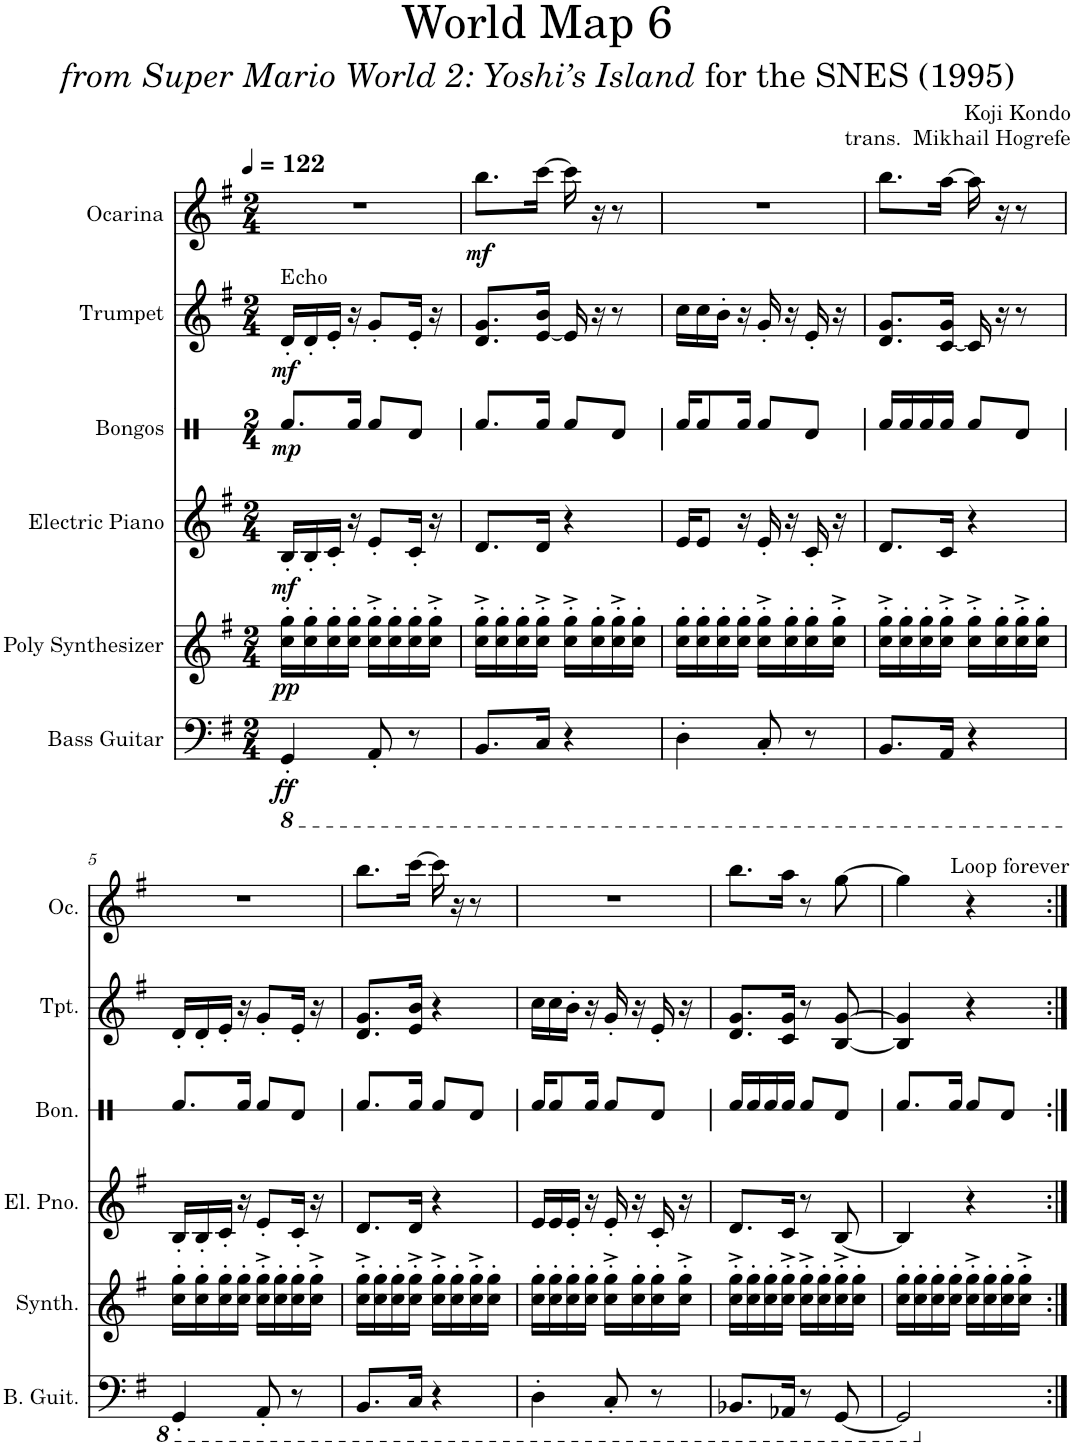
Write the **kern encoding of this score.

**kern	**dynam	**kern	**dynam	**kern	**dynam	**kern	**dynam	**kern	**dynam	**kern	**dynam	**kern	**dynam
*part7	*part7	*part6	*part6	*part5	*part5	*part4	*part4	*part3	*part3	*part2	*part2	*part1	*part1
*staff7	*staff7	*staff6	*staff6	*staff5	*staff5	*staff4	*staff4	*staff3	*staff3	*staff2	*staff2	*staff1	*staff1
*I"Bass Guitar	*	*I"Poly Synthesizer	*	*I"Electric Piano	*	*I"Bongos	*	*I"Trumpet	*	*I"Trumpet	*	*I"Ocarina	*
*I'B. Guit.	*	*I'Synth.	*	*I'El. Pno.	*	*I'Bon.	*	*I'Tpt.	*	*I'Tpt.	*	*I'Oc.	*
*	*	*	*	*	*	*stria1	*	*stria5	*	*	*	*	*
*clefF4	*	*clefG2	*	*clefG2	*	*clefX	*	*clefG2	*	*clefG2	*	*clefG2	*
*	*	*	*	*	*	*	*	*Trd1c2	*	*Trd1c2	*	*	*
*k[f#]	*	*k[f#]	*	*k[f#]	*	*k[]	*	*k[f#]	*	*k[f#]	*	*k[f#]	*
*M2/4	*	*M2/4	*	*M2/4	*	*M2/4	*	*M2/4	*	*M2/4	*	*M2/4	*
*MM122	*	*MM122	*	*MM122	*	*MM122	*	*MM122	*	*MM122	*	*MM122	*
*8ba	*	*	*	*	*	*	*	*	*	*	*	*	*
=1	=1	=1	=1	=1	=1	=1	=1	=1	=1	=1	=1	=1	=1
!	!	!	!	!	!	!	!	!	!	!LO:TX:a:t=Echo	!	!	!
!	!LO:DY:b	!	!LO:DY:b	!	!LO:DY:b	!	!LO:DY:b	!	!	!	!LO:DY:b	!	!
4GGG'/	ff	16cc\' 16gg\'LL	pp	16B'/LL	mf	8.Rf/L	mp	32r	.	16d'/LL	mf	2r	.
!	!	!	!	!	!	!	!	!	!LO:DY:b	!	!	!	!
.	.	.	.	.	.	.	.	16d'/LL	mp	.	.	.	.
.	.	16cc\' 16gg\'	.	16B'/	.	.	.	.	.	16d'/	.	.	.
.	.	.	.	.	.	.	.	16d'/	.	.	.	.	.
.	.	16cc\' 16gg\'	.	16c'/JJ	.	.	.	.	.	16e'/JJ	.	.	.
.	.	.	.	.	.	.	.	16e'/JJ	.	.	.	.	.
.	.	16cc\' 16gg\'JJ	.	16r	.	16Rf/Jk	.	.	.	16r	.	.	.
.	.	.	.	.	.	.	.	16r	.	.	.	.	.
8AAA'/	.	16cc\'^ 16gg\'^LL	.	8e'/L	.	8Rf/L	.	.	.	8g'/L	.	.	.
.	.	.	.	.	.	.	.	8g'/L	.	.	.	.	.
.	.	16cc\' 16gg\'	.	.	.	.	.	.	.	.	.	.	.
8r	.	16cc\' 16gg\'	.	16c'/Jk	.	8Rd/J	.	.	.	16e'/Jk	.	.	.
.	.	.	.	.	.	.	.	16e'/Jk	.	.	.	.	.
.	.	16cc\'^ 16gg\'^JJ	.	16r	.	.	.	.	.	16r	.	.	.
.	.	.	.	.	.	.	.	32r	.	.	.	.	.
=2	=2	=2	=2	=2	=2	=2	=2	=2	=2	=2	=2	=2	=2
!	!	!	!	!	!	!	!	!	!	!	!	!	!LO:DY:b
8.BBB/L	.	16cc\'^ 16gg\'^LL	.	8.d/L	.	8.Rf/L	.	32r	.	8.d/ 8.g/L	.	8.bb\L	mf
.	.	.	.	.	.	.	.	8.g/L	.	.	.	.	.
.	.	16cc\' 16gg\'	.	.	.	.	.	.	.	.	.	.	.
.	.	16cc\' 16gg\'	.	.	.	.	.	.	.	.	.	.	.
16CC/Jk	.	16cc\'^ 16gg\'^JJ	.	16d/Jk	.	16Rf/Jk	.	.	.	[16e/ 16b/Jk	.	[16ccc\Jk	.
.	.	.	.	.	.	.	.	16b/Jk	.	.	.	.	.
4r	.	16cc\'^ 16gg\'^LL	.	4r	.	8Rf/L	.	.	.	16e/]	.	16ccc\]	.
!	!	!	!	!	!	!	!	!LO:N:vis=8	!	!	!	!	!
.	.	.	.	.	.	.	.	8..r	.	.	.	.	.
.	.	16cc\' 16gg\'	.	.	.	.	.	.	.	16r	.	16r	.
.	.	16cc\'^ 16gg\'^	.	.	.	8Rd/J	.	.	.	8r	.	8r	.
.	.	16cc\' 16gg\'JJ	.	.	.	.	.	.	.	.	.	.	.
=3	=3	=3	=3	=3	=3	=3	=3	=3	=3	=3	=3	=3	=3
4DD'\	.	16cc\' 16gg\'LL	.	16e/KL	.	16Rf/KL	.	32r	.	16cc\LL	.	2r	.
.	.	.	.	.	.	.	.	16cc\LL	.	.	.	.	.
.	.	16cc\' 16gg\'	.	8e/J	.	8Rf/	.	.	.	16cc\	.	.	.
.	.	.	.	.	.	.	.	16cc\	.	.	.	.	.
.	.	16cc\' 16gg\'	.	.	.	.	.	.	.	16b'\JJ	.	.	.
.	.	.	.	.	.	.	.	16b'\JJ	.	.	.	.	.
.	.	16cc\' 16gg\'JJ	.	16r	.	16Rf/Jk	.	.	.	16r	.	.	.
.	.	.	.	.	.	.	.	16r	.	.	.	.	.
8CC'/	.	16cc\'^ 16gg\'^LL	.	16e'/	.	8Rf/L	.	.	.	16g'/	.	.	.
.	.	.	.	.	.	.	.	16g'	.	.	.	.	.
.	.	16cc\' 16gg\'	.	16r	.	.	.	.	.	16r	.	.	.
.	.	.	.	.	.	.	.	16r	.	.	.	.	.
8r	.	16cc\' 16gg\'	.	16c'/	.	8Rd/J	.	.	.	16e'/	.	.	.
.	.	.	.	.	.	.	.	16e'	.	.	.	.	.
.	.	16cc\'^ 16gg\'^JJ	.	16r	.	.	.	.	.	16r	.	.	.
.	.	.	.	.	.	.	.	32r	.	.	.	.	.
=4	=4	=4	=4	=4	=4	=4	=4	=4	=4	=4	=4	=4	=4
8.BBB/L	.	16cc\'^ 16gg\'^LL	.	8.d/L	.	16Rf/LL	.	32r	.	8.d/ 8.g/L	.	8.bb\L	.
.	.	.	.	.	.	.	.	8.g/L	.	.	.	.	.
.	.	16cc\' 16gg\'	.	.	.	16Rf/	.	.	.	.	.	.	.
.	.	16cc\' 16gg\'	.	.	.	16Rf/	.	.	.	.	.	.	.
16AAA/Jk	.	16cc\'^ 16gg\'^JJ	.	16c/Jk	.	16Rf/JJ	.	.	.	[16c/ 16g/Jk	.	[16aa\Jk	.
.	.	.	.	.	.	.	.	16g/Jk	.	.	.	.	.
4r	.	16cc\'^ 16gg\'^LL	.	4r	.	8Rf/L	.	.	.	16c/]	.	16aa\]	.
!	!	!	!	!	!	!	!	!LO:N:vis=8	!	!	!	!	!
.	.	.	.	.	.	.	.	8..r	.	.	.	.	.
.	.	16cc\' 16gg\'	.	.	.	.	.	.	.	16r	.	16r	.
.	.	16cc\'^ 16gg\'^	.	.	.	8Rd/J	.	.	.	8r	.	8r	.
.	.	16cc\' 16gg\'JJ	.	.	.	.	.	.	.	.	.	.	.
!!LO:LB:g=z
=5	=5	=5	=5	=5	=5	=5	=5	=5	=5	=5	=5	=5	=5
4GGG'/	.	16cc\' 16gg\'LL	.	16B'/LL	.	8.Rf/L	.	32r	.	16d'/LL	.	2r	.
.	.	.	.	.	.	.	.	16d'/LL	.	.	.	.	.
.	.	16cc\' 16gg\'	.	16B'/	.	.	.	.	.	16d'/	.	.	.
.	.	.	.	.	.	.	.	16d'/	.	.	.	.	.
.	.	16cc\' 16gg\'	.	16c'/JJ	.	.	.	.	.	16e'/JJ	.	.	.
.	.	.	.	.	.	.	.	16e'/JJ	.	.	.	.	.
.	.	16cc\' 16gg\'JJ	.	16r	.	16Rf/Jk	.	.	.	16r	.	.	.
.	.	.	.	.	.	.	.	16r	.	.	.	.	.
8AAA'/	.	16cc\'^ 16gg\'^LL	.	8e'/L	.	8Rf/L	.	.	.	8g'/L	.	.	.
.	.	.	.	.	.	.	.	8g'/L	.	.	.	.	.
.	.	16cc\' 16gg\'	.	.	.	.	.	.	.	.	.	.	.
8r	.	16cc\' 16gg\'	.	16c'/Jk	.	8Rd/J	.	.	.	16e'/Jk	.	.	.
.	.	.	.	.	.	.	.	16e'/Jk	.	.	.	.	.
.	.	16cc\'^ 16gg\'^JJ	.	16r	.	.	.	.	.	16r	.	.	.
.	.	.	.	.	.	.	.	32r	.	.	.	.	.
=6	=6	=6	=6	=6	=6	=6	=6	=6	=6	=6	=6	=6	=6
8.BBB/L	.	16cc\'^ 16gg\'^LL	.	8.d/L	.	8.Rf/L	.	32r	.	8.d/ 8.g/L	.	8.bb\L	.
.	.	.	.	.	.	.	.	8.g/L	.	.	.	.	.
.	.	16cc\' 16gg\'	.	.	.	.	.	.	.	.	.	.	.
.	.	16cc\' 16gg\'	.	.	.	.	.	.	.	.	.	.	.
16CC/Jk	.	16cc\'^ 16gg\'^JJ	.	16d/Jk	.	16Rf/Jk	.	.	.	16e/ 16b/Jk	.	[16ccc\Jk	.
.	.	.	.	.	.	.	.	16b/Jk	.	.	.	.	.
4r	.	16cc\'^ 16gg\'^LL	.	4r	.	8Rf/L	.	.	.	4r	.	16ccc\]	.
!	!	!	!	!	!	!	!	!LO:N:vis=8	!	!	!	!	!
.	.	.	.	.	.	.	.	8..r	.	.	.	.	.
.	.	16cc\' 16gg\'	.	.	.	.	.	.	.	.	.	16r	.
.	.	16cc\'^ 16gg\'^	.	.	.	8Rd/J	.	.	.	.	.	8r	.
.	.	16cc\' 16gg\'JJ	.	.	.	.	.	.	.	.	.	.	.
=7	=7	=7	=7	=7	=7	=7	=7	=7	=7	=7	=7	=7	=7
4DD'\	.	16cc\' 16gg\'LL	.	16e/LL	.	16Rf/KL	.	32r	.	16cc\LL	.	2r	.
.	.	.	.	.	.	.	.	16cc\LL	.	.	.	.	.
.	.	16cc\' 16gg\'	.	16e/	.	8Rf/	.	.	.	16cc\	.	.	.
.	.	.	.	.	.	.	.	16cc\	.	.	.	.	.
.	.	16cc\' 16gg\'	.	16e'/JJ	.	.	.	.	.	16b'\JJ	.	.	.
.	.	.	.	.	.	.	.	16b'\JJ	.	.	.	.	.
.	.	16cc\' 16gg\'JJ	.	16r	.	16Rf/Jk	.	.	.	16r	.	.	.
.	.	.	.	.	.	.	.	16r	.	.	.	.	.
8CC'/	.	16cc\'^ 16gg\'^LL	.	16e'/	.	8Rf/L	.	.	.	16g'/	.	.	.
.	.	.	.	.	.	.	.	16g'	.	.	.	.	.
.	.	16cc\' 16gg\'	.	16r	.	.	.	.	.	16r	.	.	.
.	.	.	.	.	.	.	.	16r	.	.	.	.	.
8r	.	16cc\' 16gg\'	.	16c'/	.	8Rd/J	.	.	.	16e'/	.	.	.
.	.	.	.	.	.	.	.	16e'	.	.	.	.	.
.	.	16cc\'^ 16gg\'^JJ	.	16r	.	.	.	.	.	16r	.	.	.
.	.	.	.	.	.	.	.	32r	.	.	.	.	.
=8	=8	=8	=8	=8	=8	=8	=8	=8	=8	=8	=8	=8	=8
8.BBB-X/L	.	16cc\'^ 16gg\'^LL	.	8.d/L	.	16Rf/LL	.	32r	.	8.d/ 8.g/L	.	8.bb\L	.
.	.	.	.	.	.	.	.	8.g/L	.	.	.	.	.
.	.	16cc\' 16gg\'	.	.	.	16Rf/	.	.	.	.	.	.	.
.	.	16cc\' 16gg\'	.	.	.	16Rf/	.	.	.	.	.	.	.
16AAA-X/Jk	.	16cc\'^ 16gg\'^JJ	.	16c/Jk	.	16Rf/JJ	.	.	.	16c/ 16g/Jk	.	16aa\Jk	.
.	.	.	.	.	.	.	.	16g/Jk	.	.	.	.	.
8r	.	16cc\'^ 16gg\'^LL	.	8r	.	8Rf/L	.	.	.	8r	.	8r	.
.	.	.	.	.	.	.	.	8r	.	.	.	.	.
.	.	16cc\' 16gg\'	.	.	.	.	.	.	.	.	.	.	.
[8GGG/	.	16cc\'^ 16gg\'^	.	[8B/	.	8Rd/J	.	.	.	[8B/ [8g/	.	[8gg\	.
.	.	.	.	.	.	.	.	[16.g	.	.	.	.	.
.	.	16cc\' 16gg\'JJ	.	.	.	.	.	.	.	.	.	.	.
=9	=9	=9	=9	=9	=9	=9	=9	=9	=9	=9	=9	=9	=9
2GGG/]	.	16cc\' 16gg\'LL	.	4B/]	.	8.Rf/L	.	32g_	.	4B/] 4g/]	.	4gg\]	.
.	.	.	.	.	.	.	.	4g]	.	.	.	.	.
.	.	16cc\' 16gg\'	.	.	.	.	.	.	.	.	.	.	.
.	.	16cc\' 16gg\'	.	.	.	.	.	.	.	.	.	.	.
.	.	16cc\' 16gg\'JJ	.	.	.	16Rf/Jk	.	.	.	.	.	.	.
!	!	!	!	!	!	!	!	!	!	!	!	!LO:TX:a:t=Loop forever	!
.	.	16cc\'^ 16gg\'^LL	.	4r	.	8Rf/L	.	.	.	4r	.	4r	.
.	.	.	.	.	.	.	.	32r	.	.	.	.	.
.	.	16cc\' 16gg\'	.	.	.	.	.	16r	.	.	.	.	.
.	.	16cc\' 16gg\'	.	.	.	8Rd/J	.	8r	.	.	.	.	.
.	.	16cc\'^ 16gg\'^JJ	.	.	.	.	.	.	.	.	.	.	.
*X8ba	*	*	*	*	*	*	*	*	*	*	*	*	*
=:|!	=:|!	=:|!	=:|!	=:|!	=:|!	=:|!	=:|!	=:|!	=:|!	=:|!	=:|!	=:|!	=:|!
*-	*-	*-	*-	*-	*-	*-	*-	*-	*-	*-	*-	*-	*-
